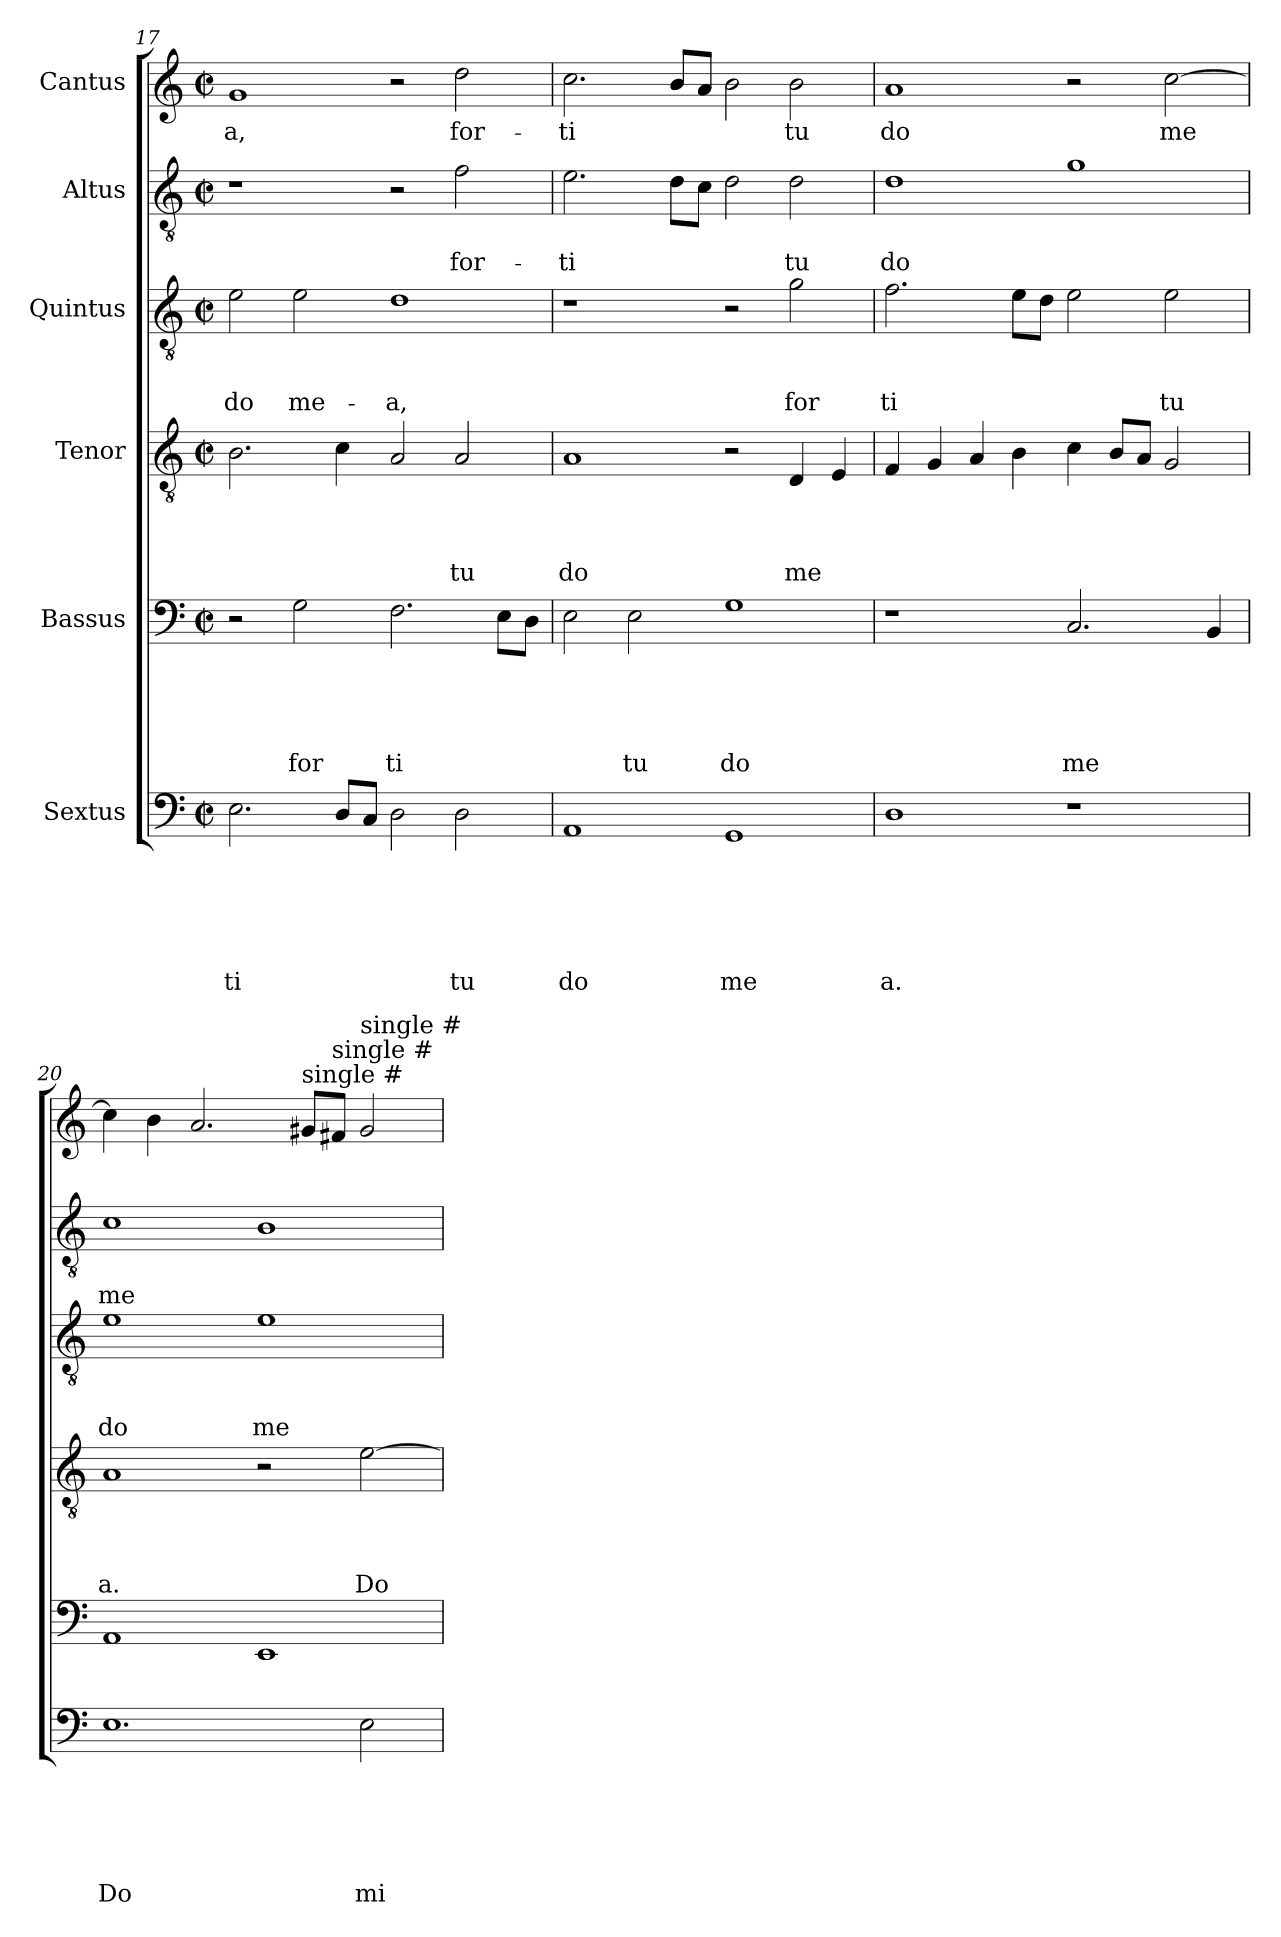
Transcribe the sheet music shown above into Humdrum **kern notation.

**kern	**text	**text	**text	**text	**text	**text	**kern	**text	**text	**text	**text	**text	**kern	**text	**text	**text	**text	**kern	**text	**text	**text	**kern	**text	**text	**kern	**text
*part6	*part6	*part6	*part6	*part6	*part6	*part6	*part5	*part5	*part5	*part5	*part5	*part5	*part4	*part4	*part4	*part4	*part4	*part3	*part3	*part3	*part3	*part2	*part2	*part2	*part1	*part1
*staff6	*staff6	*staff6	*staff6	*staff6	*staff6	*staff6	*staff5	*staff5	*staff5	*staff5	*staff5	*staff5	*staff4	*staff4	*staff4	*staff4	*staff4	*staff3	*staff3	*staff3	*staff3	*staff2	*staff2	*staff2	*staff1	*staff1
*I"Sextus	*	*	*	*	*	*	*I"Bassus	*	*	*	*	*	*I"Tenor	*	*	*	*	*I"Quintus	*	*	*	*I"Altus	*	*	*I"Cantus	*
*clefF4	*	*	*	*	*	*	*clefF4	*	*	*	*	*	*clefGv2	*	*	*	*	*clefGv2	*	*	*	*clefGv2	*	*	*clefG2	*
*k[]	*	*	*	*	*	*	*k[]	*	*	*	*	*	*k[]	*	*	*	*	*k[]	*	*	*	*k[]	*	*	*k[]	*
*C:	*	*	*	*	*	*	*C:	*	*	*	*	*	*C:	*	*	*	*	*C:	*	*	*	*C:	*	*	*C:	*
*M2/2	*	*	*	*	*	*	*M2/2	*	*	*	*	*	*M2/2	*	*	*	*	*M2/2	*	*	*	*M2/2	*	*	*M2/2	*
*met(c|)	*	*	*	*	*	*	*met(c|)	*	*	*	*	*	*met(c|)	*	*	*	*	*met(c|)	*	*	*	*met(c|)	*	*	*met(c|)	*
=17	=17	=17	=17	=17	=17	=17	=17	=17	=17	=17	=17	=17	=17	=17	=17	=17	=17	=17	=17	=17	=17	=17	=17	=17	=17	=17
!	!	!	!	!	!	!LO:LY:b	!	!	!	!	!	!	!	!	!	!	!	!	!	!	!LO:LY:b	!	!	!	!	!LO:LY:b
2.E\	.	.	.	.	.	ti	2r	.	.	.	.	.	2.B\	.	.	.	.	2e\	.	.	-do	1r	.	.	1g	-a,
!	!	!	!	!	!	!	!	!	!	!	!	!LO:LY:b	!	!	!	!	!	!	!	!	!LO:LY:b	!	!	!	!	!
.	.	.	.	.	.	.	2G\	.	.	.	.	for	.	.	.	.	.	2e\	.	.	me-	.	.	.	.	.
8D/L	.	.	.	.	.	.	.	.	.	.	.	.	4c\	.	.	.	.	.	.	.	.	.	.	.	.	.
8C/J	.	.	.	.	.	.	.	.	.	.	.	.	.	.	.	.	.	.	.	.	.	.	.	.	.	.
!	!	!	!	!	!	!	!	!	!	!	!	!LO:LY:b	!	!	!	!	!	!	!	!	!LO:LY:b	!	!	!	!	!
2D\	.	.	.	.	.	.	2.F\	.	.	.	.	ti	2A/	.	.	.	.	1d	.	.	-a,	2r	.	.	2r	.
!	!	!	!	!	!	!LO:LY:b	!	!	!	!	!	!	!	!	!	!	!LO:LY:b	!	!	!	!	!	!	!LO:LY:b	!	!LO:LY:b
2D\	.	.	.	.	.	tu	.	.	.	.	.	.	2A/	.	.	.	tu	.	.	.	.	2f\	.	for-	2dd\	for-
.	.	.	.	.	.	.	8E\L	.	.	.	.	.	.	.	.	.	.	.	.	.	.	.	.	.	.	.
.	.	.	.	.	.	.	8D\J	.	.	.	.	.	.	.	.	.	.	.	.	.	.	.	.	.	.	.
!!LO:PB:g=z
=18	=18	=18	=18	=18	=18	=18	=18	=18	=18	=18	=18	=18	=18	=18	=18	=18	=18	=18	=18	=18	=18	=18	=18	=18	=18	=18
!	!	!	!	!	!	!LO:LY:b	!	!	!	!	!	!	!	!	!	!	!LO:LY:b	!	!	!	!	!	!	!LO:LY:b	!	!LO:LY:b
1AA	.	.	.	.	.	do	2E\	.	.	.	.	.	1A	.	.	.	do	1r	.	.	.	2.e\	.	-ti	2.cc\	-ti
!	!	!	!	!	!	!	!	!	!	!	!	!LO:LY:b	!	!	!	!	!	!	!	!	!	!	!	!	!	!
.	.	.	.	.	.	.	2E\	.	.	.	.	tu	.	.	.	.	.	.	.	.	.	.	.	.	.	.
.	.	.	.	.	.	.	.	.	.	.	.	.	.	.	.	.	.	.	.	.	.	8d\L	.	.	8b/L	.
.	.	.	.	.	.	.	.	.	.	.	.	.	.	.	.	.	.	.	.	.	.	8c\J	.	.	8a/J	.
!	!	!	!	!	!	!LO:LY:b	!	!	!	!	!	!LO:LY:b	!	!	!	!	!	!	!	!	!	!	!	!	!	!
1GG	.	.	.	.	.	me	1G	.	.	.	.	do	2r	.	.	.	.	2r	.	.	.	2d\	.	.	2b\	.
!	!	!	!	!	!	!	!	!	!	!	!	!	!	!	!	!	!LO:LY:b	!	!	!	!LO:LY:b	!	!	!LO:LY:b	!	!LO:LY:b
.	.	.	.	.	.	.	.	.	.	.	.	.	4D/	.	.	.	me	2g\	.	.	for	2d\	.	tu	2b\	tu
.	.	.	.	.	.	.	.	.	.	.	.	.	4E/	.	.	.	.	.	.	.	.	.	.	.	.	.
=19	=19	=19	=19	=19	=19	=19	=19	=19	=19	=19	=19	=19	=19	=19	=19	=19	=19	=19	=19	=19	=19	=19	=19	=19	=19	=19
!	!	!	!	!	!	!LO:LY:b	!	!	!	!	!	!	!	!	!	!	!	!	!	!	!LO:LY:b	!	!	!LO:LY:b	!	!LO:LY:b
1D	.	.	.	.	.	a.	1r	.	.	.	.	.	4F/	.	.	.	.	2.f\	.	.	ti	1d	.	do	1a	do
.	.	.	.	.	.	.	.	.	.	.	.	.	4G/	.	.	.	.	.	.	.	.	.	.	.	.	.
.	.	.	.	.	.	.	.	.	.	.	.	.	4A/	.	.	.	.	.	.	.	.	.	.	.	.	.
.	.	.	.	.	.	.	.	.	.	.	.	.	4B\	.	.	.	.	8e\L	.	.	.	.	.	.	.	.
.	.	.	.	.	.	.	.	.	.	.	.	.	.	.	.	.	.	8d\J	.	.	.	.	.	.	.	.
!	!	!	!	!	!	!	!	!	!	!	!	!LO:LY:b	!	!	!	!	!	!	!	!	!	!	!	!	!	!
1r	.	.	.	.	.	.	2.C/	.	.	.	.	me	4c\	.	.	.	.	2e\	.	.	.	1g	.	.	2r	.
.	.	.	.	.	.	.	.	.	.	.	.	.	8B/L	.	.	.	.	.	.	.	.	.	.	.	.	.
.	.	.	.	.	.	.	.	.	.	.	.	.	8A/J	.	.	.	.	.	.	.	.	.	.	.	.	.
!	!	!	!	!	!	!	!	!	!	!	!	!	!	!	!	!	!	!	!	!	!LO:LY:b	!	!	!	!	!LO:LY:b
.	.	.	.	.	.	.	.	.	.	.	.	.	2G/	.	.	.	.	2e\	.	.	tu	.	.	.	[>2cc\	me
.	.	.	.	.	.	.	4BB/	.	.	.	.	.	.	.	.	.	.	.	.	.	.	.	.	.	.	.
=20	=20	=20	=20	=20	=20	=20	=20	=20	=20	=20	=20	=20	=20	=20	=20	=20	=20	=20	=20	=20	=20	=20	=20	=20	=20	=20
!	!	!	!	!	!	!LO:LY:b	!	!	!	!	!	!	!	!	!	!	!LO:LY:b	!	!	!	!LO:LY:b	!	!	!LO:LY:b	!	!
1.E	.	.	.	.	.	Do	1AA	.	.	.	.	.	1A	.	.	.	a.	1e	.	.	do	1c	.	me	4cc\]	.
.	.	.	.	.	.	.	.	.	.	.	.	.	.	.	.	.	.	.	.	.	.	.	.	.	4b\	.
.	.	.	.	.	.	.	.	.	.	.	.	.	.	.	.	.	.	.	.	.	.	.	.	.	2.a/	.
!	!	!	!	!	!	!	!	!	!	!	!	!	!	!	!	!	!	!	!	!	!LO:LY:b	!	!	!	!	!
.	.	.	.	.	.	.	1EE	.	.	.	.	.	2r	.	.	.	.	1e	.	.	me	1B	.	.	.	.
!	!	!	!	!	!	!	!	!	!	!	!	!	!	!	!	!	!	!	!	!	!	!	!	!	!LO:TX:a:t=single #	!
.	.	.	.	.	.	.	.	.	.	.	.	.	.	.	.	.	.	.	.	.	.	.	.	.	8g#/L	.
!	!	!	!	!	!	!	!	!	!	!	!	!	!	!	!	!	!	!	!	!	!	!	!	!	!LO:TX:a:t=single #	!
.	.	.	.	.	.	.	.	.	.	.	.	.	.	.	.	.	.	.	.	.	.	.	.	.	8f#/J	.
!	!	!	!	!	!	!	!	!	!	!	!	!	!	!	!	!	!	!	!	!	!	!	!	!	!LO:TX:a:t=single #	!
!	!	!	!	!	!	!LO:LY:b	!	!	!	!	!	!	!	!	!	!	!LO:LY:b	!	!	!	!	!	!	!	!	!
2E\	.	.	.	.	.	mi	.	.	.	.	.	.	[>2e\	.	.	.	Do	.	.	.	.	.	.	.	2g#/	.
=	=	=	=	=	=	=	=	=	=	=	=	=	=	=	=	=	=	=	=	=	=	=	=	=	=	=
*-	*-	*-	*-	*-	*-	*-	*-	*-	*-	*-	*-	*-	*-	*-	*-	*-	*-	*-	*-	*-	*-	*-	*-	*-	*-	*-
